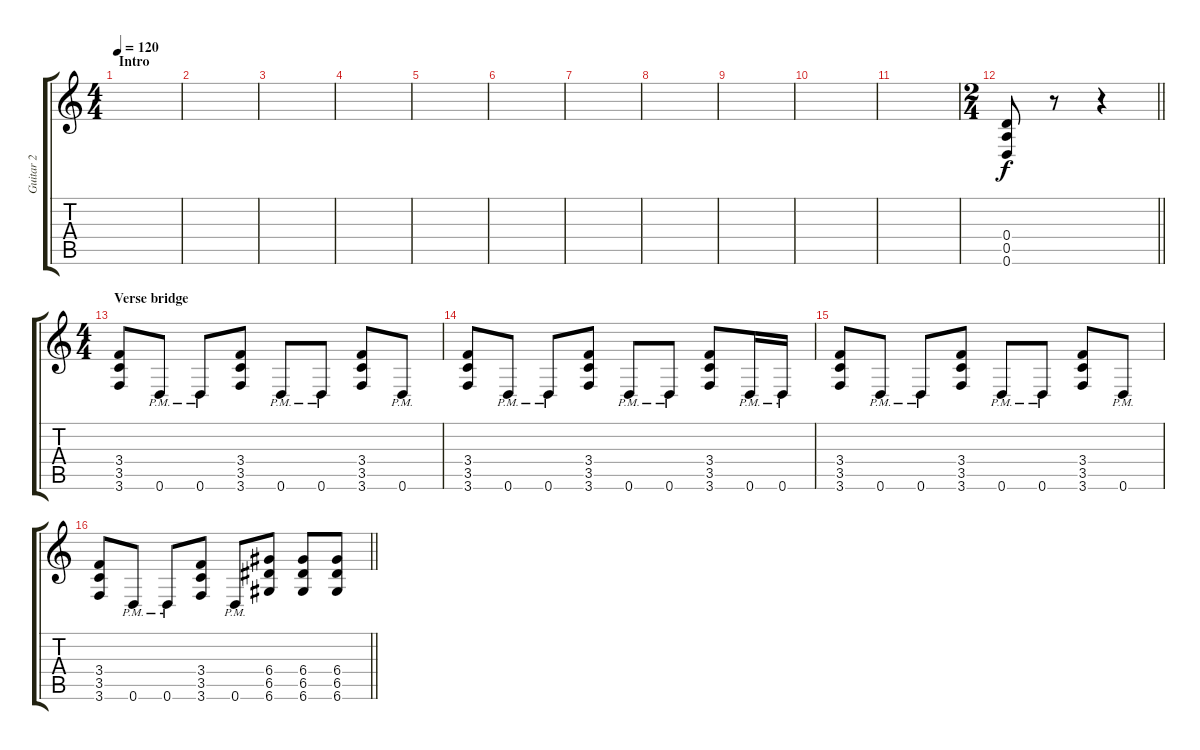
\track ("Guitar 2" "Guitar 2") {instrument distortionguitar}
\staff {score tabs}
\tuning (E4 B3 G3 D3 A2 D2) {hide}
\ts (4 4)
\section ("" "Intro")
\tempo 120
\clef g2
\ks c
|
|
|
|
|
|
|
|
|
|
|
\ts (2 4)
\barLineRight lightlight
(0.4 0.5 0.6).8 r.8 r.4 |
\ts (4 4)
\section ("" "Verse bridge")
(3.4 3.5 3.6).8 0.6{pm}.8 0.6{pm}.8 (3.4 3.5 3.6).8 0.6{pm}.8 0.6{pm}.8 (3.4 3.5 3.6).8 0.6{pm}.8 |
(3.4 3.5 3.6).8 0.6{pm}.8 0.6{pm}.8 (3.4 3.5 3.6).8 0.6{pm}.8 0.6{pm}.8 (3.4 3.5 3.6).8 0.6{pm}.16 0.6{pm}.16 |
(3.4 3.5 3.6).8 0.6{pm}.8 0.6{pm}.8 (3.4 3.5 3.6).8 0.6{pm}.8 0.6{pm}.8 (3.4 3.5 3.6).8 0.6{pm}.8 |
\barLineRight lightlight
(3.4 3.5 3.6).8 0.6{pm}.8 0.6{pm}.8 (3.4 3.5 3.6).8 0.6{pm}.8 (6.4 6.5 6.6).8 (6.4 6.5 6.6).8 (6.4 6.5 6.6).8
